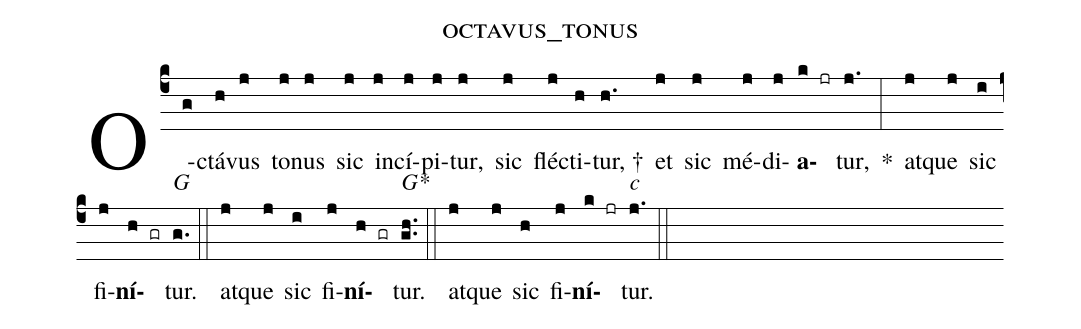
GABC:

name:octavus_tonus;
%%
(c4)O(g)ctá(h)vus(j) to(j)nus(j) sic(j) in(j)cí(j)pi(j)tur,(j) sic(j) flé(j)cti(h)tur, †(h.) et(j) sic(j) mé(j)di(j)<b>a</b>(k jr)tur,(j.) *(:) at(j)que(j) sic(i) fi(j)<b>ní</b>(h gr)tur.<alt>G</alt>(g.) (::)
at(j)que(j) sic(i) fi(j)<b>ní</b>(h gr)tur.<alt>G*</alt>(gh..) (::)
at(j)que(j) sic(h) fi(j)<b>ní</b>(k jr)tur.<alt>c</alt>(j.) (::)
